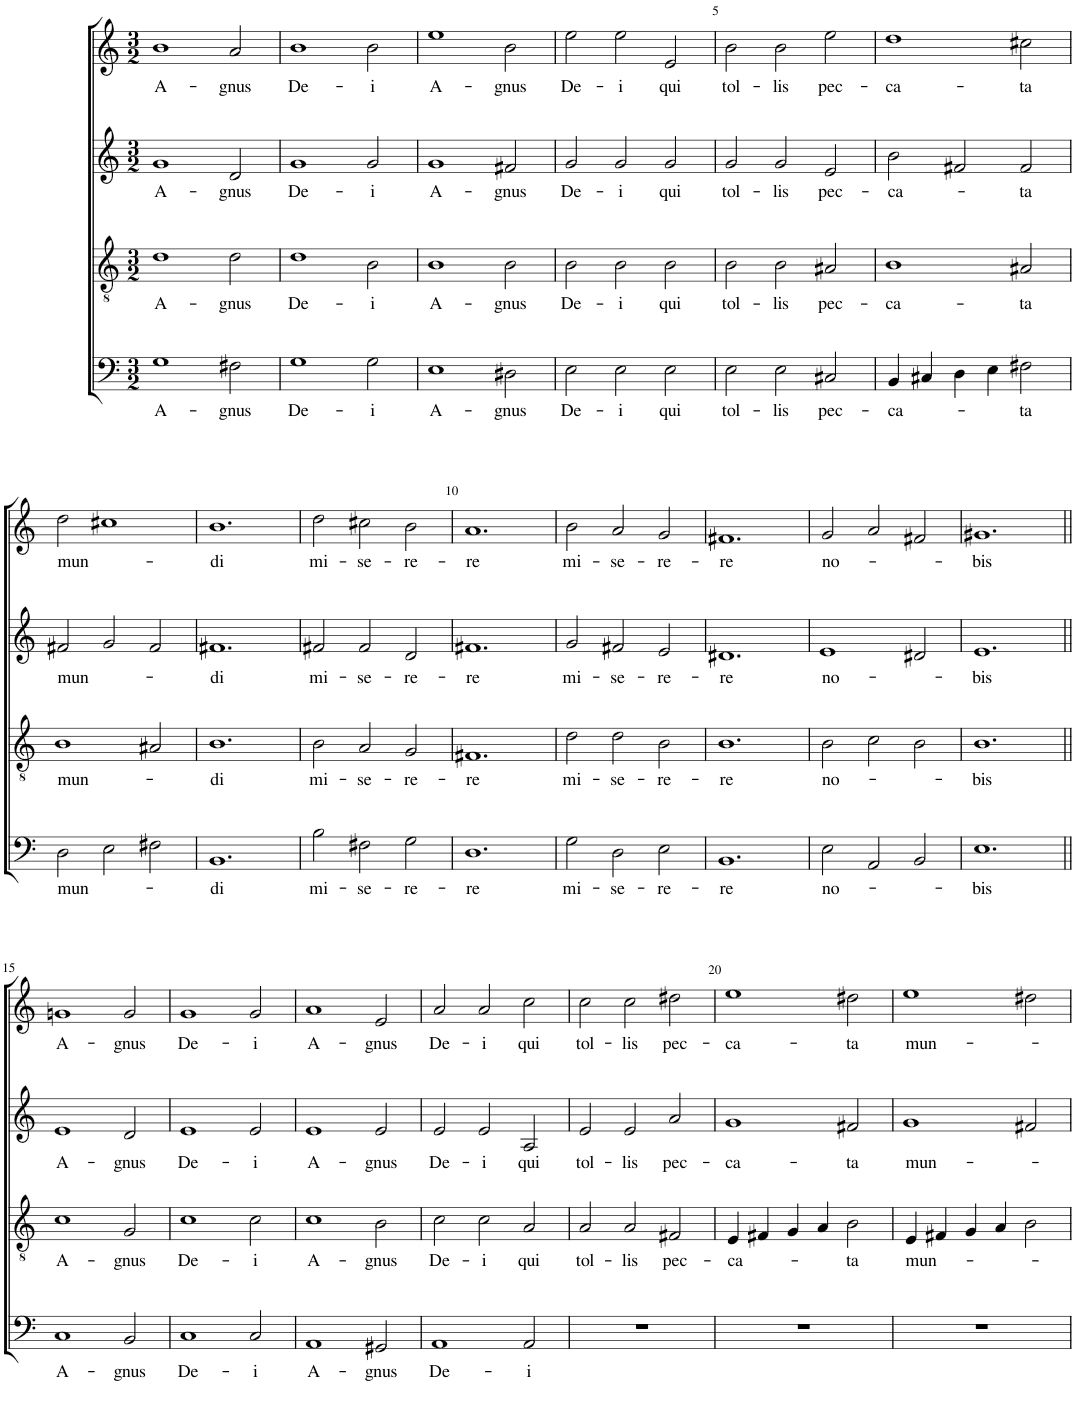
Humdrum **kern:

**kern	**text	**kern	**text	**kern	**text	**kern	**text
*part4	*part4	*part3	*part3	*part2	*part2	*part1	*part1
*staff4	*staff4	*staff3	*staff3	*staff2	*staff2	*staff1	*staff1
*I"BASSUS	*	*I"TENORE	*	*I"ALTUS	*	*I"CANTUS	*
!!LO:PB:g=z
*clefF4	*	*clefGv2	*	*clefG2	*	*clefG2	*
*Trd4c7	*	*Trd4c7	*	*Trd1c2	*	*	*
*k[]	*	*k[]	*	*k[]	*	*k[]	*
*M3/2	*	*M3/2	*	*M3/2	*	*M3/2	*
=1	=1	=1	=1	=1	=1	=1	=1
!	!LO:LY:b	!	!LO:LY:b	!	!LO:LY:b	!	!LO:LY:b
1G	A-	1d	A-	1g	A-	1b	A-
!	!LO:LY:b	!	!LO:LY:b	!	!LO:LY:b	!	!LO:LY:b
2F#X\	-gnus	2d\	-gnus	2d/	-gnus	2a/	-gnus
=2	=2	=2	=2	=2	=2	=2	=2
!	!LO:LY:b	!	!LO:LY:b	!	!LO:LY:b	!	!LO:LY:b
1G	De-	1d	De-	1g	De-	1b	De-
!	!LO:LY:b	!	!LO:LY:b	!	!LO:LY:b	!	!LO:LY:b
2G\	-i	2B\	-i	2g/	-i	2b\	-i
=3	=3	=3	=3	=3	=3	=3	=3
!	!LO:LY:b	!	!LO:LY:b	!	!LO:LY:b	!	!LO:LY:b
1E	A-	1B	A-	1g	A-	1ee	A-
!	!LO:LY:b	!	!LO:LY:b	!	!LO:LY:b	!	!LO:LY:b
2D#X\	-gnus	2B\	-gnus	2f#X/	-gnus	2b\	-gnus
=4	=4	=4	=4	=4	=4	=4	=4
!	!LO:LY:b	!	!LO:LY:b	!	!LO:LY:b	!	!LO:LY:b
2E\	De-	2B\	De-	2g/	De-	2ee\	De-
!	!LO:LY:b	!	!LO:LY:b	!	!LO:LY:b	!	!LO:LY:b
2E\	-i	2B\	-i	2g/	-i	2ee\	-i
!	!LO:LY:b	!	!LO:LY:b	!	!LO:LY:b	!	!LO:LY:b
2E\	qui	2B\	qui	2g/	qui	2e/	qui
=5	=5	=5	=5	=5	=5	=5	=5
!	!LO:LY:b	!	!LO:LY:b	!	!LO:LY:b	!	!LO:LY:b
2E\	tol-	2B\	tol-	2g/	tol-	2b\	tol-
!	!LO:LY:b	!	!LO:LY:b	!	!LO:LY:b	!	!LO:LY:b
2E\	-lis	2B\	-lis	2g/	-lis	2b\	-lis
!	!LO:LY:b	!	!LO:LY:b	!	!LO:LY:b	!	!LO:LY:b
2C#X/	pec-	2A#X/	pec-	2e/	pec-	2ee\	pec-
=6	=6	=6	=6	=6	=6	=6	=6
!	!LO:LY:b	!	!LO:LY:b	!	!LO:LY:b	!	!LO:LY:b
4BB/	-ca-	1B	-ca-	2b\	-ca-	1dd	-ca-
4C#X/	.	.	.	.	.	.	.
4D\	.	.	.	2f#X/	.	.	.
4E\	.	.	.	.	.	.	.
!	!LO:LY:b	!	!LO:LY:b	!	!LO:LY:b	!	!LO:LY:b
2F#X\	-ta	2A#X/	-ta	2f#/	-ta	2cc#X\	-ta
!!LO:LB:g=z
=7	=7	=7	=7	=7	=7	=7	=7
!	!LO:LY:b	!	!LO:LY:b	!	!LO:LY:b	!	!LO:LY:b
2D\	mun-	1B	mun-	2f#X/	mun-	2dd\	mun-
2E\	.	.	.	2g/	.	1cc#X	.
2F#X\	.	2A#X/	.	2f#/	.	.	.
=8	=8	=8	=8	=8	=8	=8	=8
!	!LO:LY:b	!	!LO:LY:b	!	!LO:LY:b	!	!LO:LY:b
1.BB	-di	1.B	-di	1.f#X	-di	1.b	-di
=9	=9	=9	=9	=9	=9	=9	=9
!	!LO:LY:b	!	!LO:LY:b	!	!LO:LY:b	!	!LO:LY:b
2B\	mi-	2B\	mi-	2f#X/	mi-	2dd\	mi-
!	!LO:LY:b	!	!LO:LY:b	!	!LO:LY:b	!	!LO:LY:b
2F#X\	-se-	2A/	-se-	2f#/	-se-	2cc#X\	-se-
!	!LO:LY:b	!	!LO:LY:b	!	!LO:LY:b	!	!LO:LY:b
2G\	-re-	2G/	-re-	2d/	-re-	2b\	-re-
=10	=10	=10	=10	=10	=10	=10	=10
!	!LO:LY:b	!	!LO:LY:b	!	!LO:LY:b	!	!LO:LY:b
1.D	-re	1.F#X	-re	1.f#X	-re	1.a	-re
=11	=11	=11	=11	=11	=11	=11	=11
!	!LO:LY:b	!	!LO:LY:b	!	!LO:LY:b	!	!LO:LY:b
2G\	mi-	2d\	mi-	2g/	mi-	2b\	mi-
!	!LO:LY:b	!	!LO:LY:b	!	!LO:LY:b	!	!LO:LY:b
2D\	-se-	2d\	-se-	2f#X/	-se-	2a/	-se-
!	!LO:LY:b	!	!LO:LY:b	!	!LO:LY:b	!	!LO:LY:b
2E\	-re-	2B\	-re-	2e/	-re-	2g/	-re-
=12	=12	=12	=12	=12	=12	=12	=12
!	!LO:LY:b	!	!LO:LY:b	!	!LO:LY:b	!	!LO:LY:b
1.BB	-re	1.B	-re	1.d#X	-re	1.f#X	-re
=13	=13	=13	=13	=13	=13	=13	=13
!	!LO:LY:b	!	!LO:LY:b	!	!LO:LY:b	!	!LO:LY:b
2E\	no-	2B\	no-	1e	no-	2g/	no-
2AA/	.	2c\	.	.	.	2a/	.
2BB/	.	2B\	.	2d#X/	.	2f#X/	.
=14	=14	=14	=14	=14	=14	=14	=14
!	!LO:LY:b	!	!LO:LY:b	!	!LO:LY:b	!	!LO:LY:b
1.E	-bis	1.B	-bis	1.e	-bis	1.g#X	-bis
!!LO:LB:g=z
=15||	=15||	=15||	=15||	=15||	=15||	=15||	=15||
!	!LO:LY:b	!	!LO:LY:b	!	!LO:LY:b	!	!LO:LY:b
1C	A-	1c	A-	1e	A-	1gn	A-
!	!LO:LY:b	!	!LO:LY:b	!	!LO:LY:b	!	!LO:LY:b
2BB/	-gnus	2G/	-gnus	2d/	-gnus	2g/	-gnus
=16	=16	=16	=16	=16	=16	=16	=16
!	!LO:LY:b	!	!LO:LY:b	!	!LO:LY:b	!	!LO:LY:b
1C	De-	1c	De-	1e	De-	1g	De-
!	!LO:LY:b	!	!LO:LY:b	!	!LO:LY:b	!	!LO:LY:b
2C/	-i	2c\	-i	2e/	-i	2g/	-i
=17	=17	=17	=17	=17	=17	=17	=17
!	!LO:LY:b	!	!LO:LY:b	!	!LO:LY:b	!	!LO:LY:b
1AA	A-	1c	A-	1e	A-	1a	A-
!	!LO:LY:b	!	!LO:LY:b	!	!LO:LY:b	!	!LO:LY:b
2GG#X/	-gnus	2B\	-gnus	2e/	-gnus	2e/	-gnus
=18	=18	=18	=18	=18	=18	=18	=18
!	!LO:LY:b	!	!LO:LY:b	!	!LO:LY:b	!	!LO:LY:b
1AA	De-	2c\	De-	2e/	De-	2a/	De-
!	!	!	!LO:LY:b	!	!LO:LY:b	!	!LO:LY:b
.	.	2c\	-i	2e/	-i	2a/	-i
!	!LO:LY:b	!	!LO:LY:b	!	!LO:LY:b	!	!LO:LY:b
2AA/	-i	2A/	qui	2A/	qui	2cc\	qui
=19	=19	=19	=19	=19	=19	=19	=19
!	!	!	!LO:LY:b	!	!LO:LY:b	!	!LO:LY:b
1.r	.	2A/	tol-	2e/	tol-	2cc\	tol-
!	!	!	!LO:LY:b	!	!LO:LY:b	!	!LO:LY:b
.	.	2A/	-lis	2e/	-lis	2cc\	-lis
!	!	!	!LO:LY:b	!	!LO:LY:b	!	!LO:LY:b
.	.	2F#X/	pec-	2a/	pec-	2dd#X\	pec-
=20	=20	=20	=20	=20	=20	=20	=20
!	!	!	!LO:LY:b	!	!LO:LY:b	!	!LO:LY:b
1.r	.	4E/	-ca-	1g	-ca-	1ee	-ca-
.	.	4F#X/	.	.	.	.	.
.	.	4G/	.	.	.	.	.
.	.	4A/	.	.	.	.	.
!	!	!	!LO:LY:b	!	!LO:LY:b	!	!LO:LY:b
.	.	2B\	-ta	2f#X/	-ta	2dd#X\	-ta
=21	=21	=21	=21	=21	=21	=21	=21
!	!	!	!LO:LY:b	!	!LO:LY:b	!	!LO:LY:b
1.r	.	4E/	mun-	1g	mun-	1ee	mun-
.	.	4F#X/	.	.	.	.	.
.	.	4G/	.	.	.	.	.
.	.	4A/	.	.	.	.	.
.	.	2B\	.	2f#X/	.	2dd#X\	.
=	=	=	=	=	=	=	=
*-	*-	*-	*-	*-	*-	*-	*-
